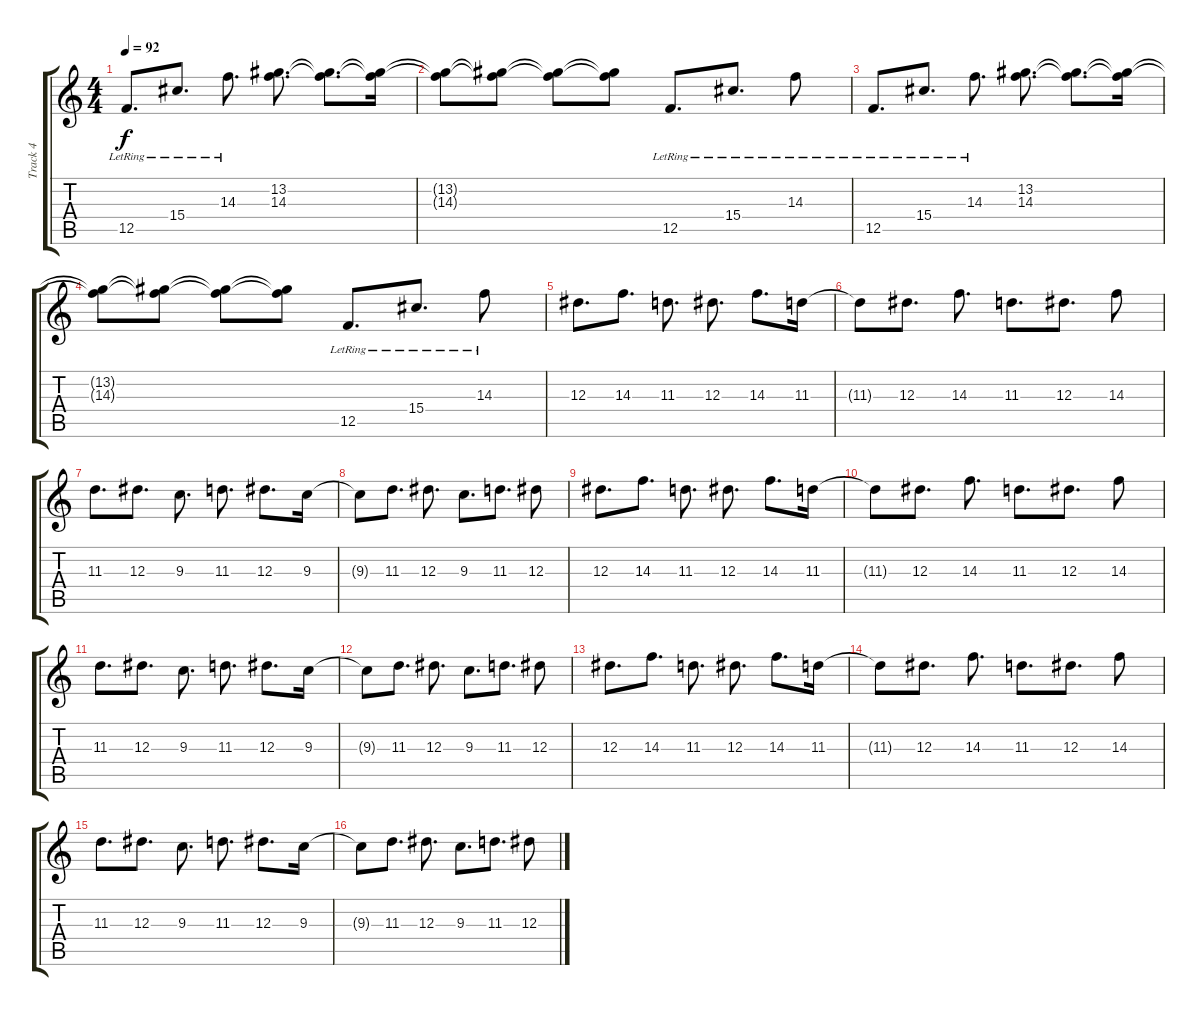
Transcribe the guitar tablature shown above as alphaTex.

\track ("Track 4" "Track 4") {instrument electricguitarjazz}
\staff {score tabs}
\tuning (C4 G3 Eb3 Bb2 F2 C2) {hide}
\ts (4 4)
\tempo 92
\clef g2
\ks c
12.5{lr}.8{d dy f} 15.4{lr}.8{d} 14.3{lr}.8{d} (13.2 14.3).8{d} (13.2{t} 14.3{t}).8{d} (13.2{t} 14.3{t}).16 |
(13.2{t} 14.3{t}).8 (13.2{t} 14.3{t}).8 (13.2{t} 14.3{t}).8 (13.2{t} 14.3{t}).8 12.5{lr}.8{d} 15.4{lr}.8{d} 14.3{lr}.8 |
12.5{lr}.8{d} 15.4{lr}.8{d} 14.3{lr}.8{d} (13.2 14.3).8{d} (13.2{t} 14.3{t}).8{d} (13.2{t} 14.3{t}).16 |
(13.2{t} 14.3{t}).8 (13.2{t} 14.3{t}).8 (13.2{t} 14.3{t}).8 (13.2{t} 14.3{t}).8 12.5{lr}.8{d} 15.4{lr}.8{d} 14.3{lr}.8 |
12.3.8{d balance 8} 14.3.8{d} 11.3.8{d} 12.3.8{d} 14.3.8{d} 11.3.16 |
11.3{t}.8 12.3.8{d} 14.3.8{d} 11.3.8{d} 12.3.8{d} 14.3.8 |
11.3.8{d} 12.3.8{d} 9.3.8{d} 11.3.8{d} 12.3.8{d} 9.3.16 |
9.3{t}.8 11.3.8{d} 12.3.8{d} 9.3.8{d} 11.3.8{d} 12.3.8 |
12.3.8{d} 14.3.8{d} 11.3.8{d} 12.3.8{d} 14.3.8{d} 11.3.16 |
11.3{t}.8 12.3.8{d} 14.3.8{d} 11.3.8{d} 12.3.8{d} 14.3.8 |
11.3.8{d} 12.3.8{d} 9.3.8{d} 11.3.8{d} 12.3.8{d} 9.3.16 |
9.3{t}.8 11.3.8{d} 12.3.8{d} 9.3.8{d} 11.3.8{d} 12.3.8 |
12.3.8{d} 14.3.8{d} 11.3.8{d} 12.3.8{d} 14.3.8{d} 11.3.16 |
11.3{t}.8 12.3.8{d} 14.3.8{d} 11.3.8{d} 12.3.8{d} 14.3.8 |
11.3.8{d} 12.3.8{d} 9.3.8{d} 11.3.8{d} 12.3.8{d} 9.3.16 |
9.3{t}.8 11.3.8{d} 12.3.8{d} 9.3.8{d} 11.3.8{d} 12.3.8
